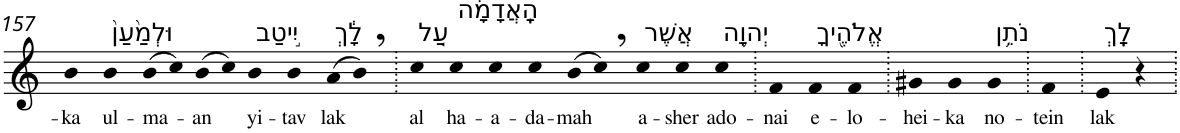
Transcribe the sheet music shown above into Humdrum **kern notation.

**kern	**text
*part1	*part1
*staff1	*staff1
*I"Piano	*
*I'Pno	*
!!LO:PB:g=z
*clefG2	*
*k[]	*
=157	=157
!	!LO:LY:b
4b	-ka
!LO:TX:a:t=וּלְמַ֙עַן֙	!
!	!LO:LY:b
4b	ul-
!	!LO:LY:b
(8b	-ma-
8cc)	.
!	!LO:LY:b
(8b	-an
8cc)	.
!LO:TX:a:t=יִ֣יטַב	!
!	!LO:LY:b
4b	yi-
!	!LO:LY:b
4b	-tav
!LO:TX:a:t=לָ֔ךְ	!
!	!LO:LY:b
(8a	lak
8b,)	.
=158.	=158.
!LO:TX:a:t=עַ֚ל	!
!	!LO:LY:b
4cc	al
!LO:TX:a:t=הָֽאֲדָמָ֔ה	!
!	!LO:LY:b
4cc	ha-
!	!LO:LY:b
4cc	-a-
!	!LO:LY:b
4cc	-da-
!	!LO:LY:b
(8b	-mah
8cc,)	.
!LO:TX:a:t=אֲשֶׁר	!
!	!LO:LY:b
4cc	a-
!	!LO:LY:b
4cc	-sher
!LO:TX:a:t=יְהוָ֥ה	!
!	!LO:LY:b
4cc	ado-
=159.	=159.
!	!LO:LY:b
4f	-nai
!LO:TX:a:t=אֱלֹהֶ֖יךָ	!
!	!LO:LY:b
4f	e-
!	!LO:LY:b
4f	-lo-
=160.	=160.
!	!LO:LY:b
4g#X	-hei-
!	!LO:LY:b
4g#	-ka
!LO:TX:a:t=נֹתֵ֥ן	!
!	!LO:LY:b
4g#	no-
=161.	=161.
!	!LO:LY:b
4f	-tein
=162.	=162.
!LO:TX:a:t=לָֽךְ	!
!	!LO:LY:b
4e	lak
4r	.
=.	=.
*-	*-
